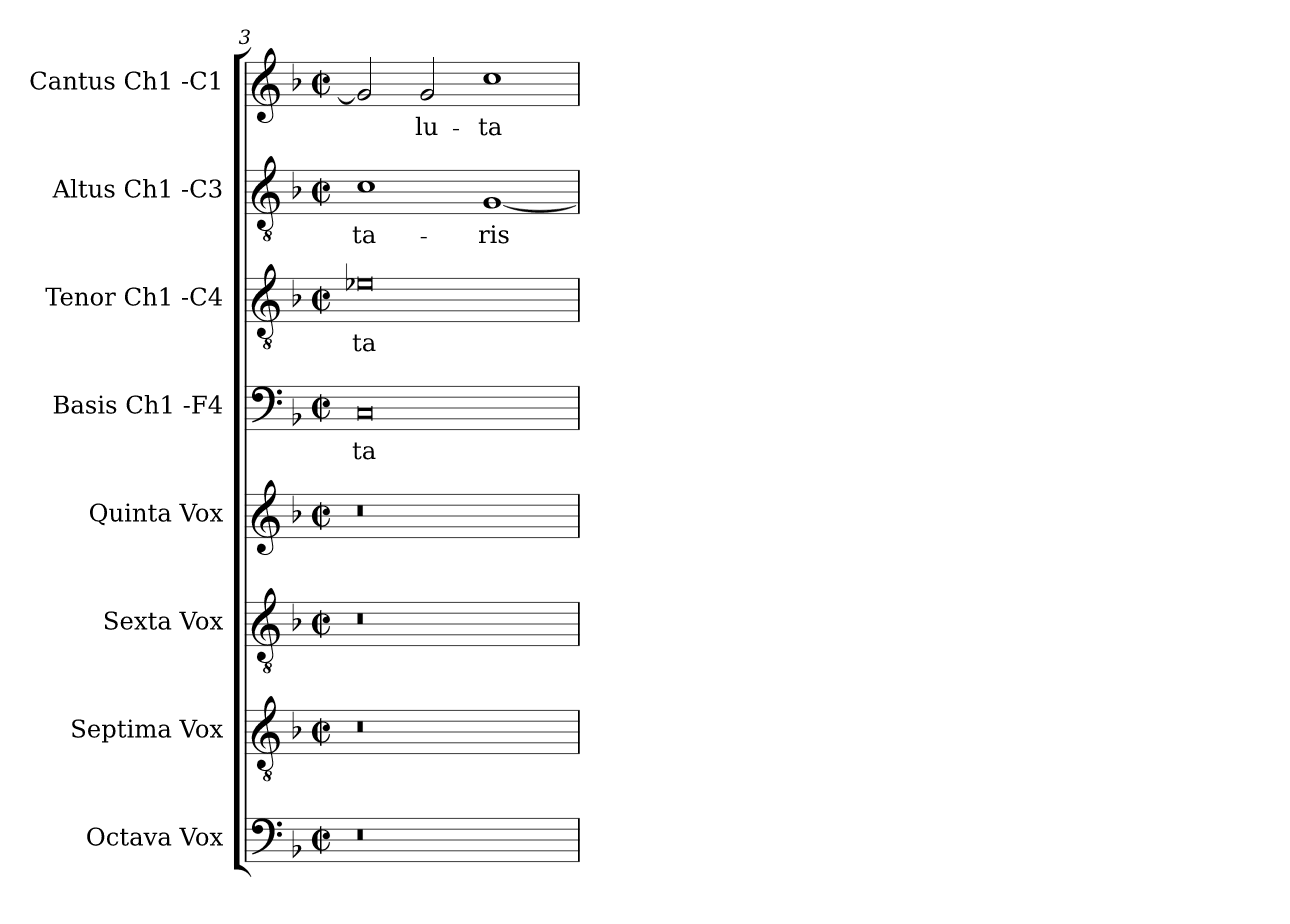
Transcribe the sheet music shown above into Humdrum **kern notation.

**kern	**kern	**kern	**kern	**kern	**text	**kern	**text	**kern	**text	**kern	**text
*part8	*part7	*part6	*part5	*part4	*part4	*part3	*part3	*part2	*part2	*part1	*part1
*staff8	*staff7	*staff6	*staff5	*staff4	*staff4	*staff3	*staff3	*staff2	*staff2	*staff1	*staff1
*I"Octava  Vox	*I"Septima  Vox	*I"Sexta  Vox	*I"Quinta  Vox	*I"Basis  Ch1 -F4	*	*I"Tenor  Ch1 -C4	*	*I"Altus  Ch1 -C3	*	*I"Cantus  Ch1 -C1	*
*	*	*	*	*I'B	*	*I'T	*	*I'A	*	*I'C	*
*clefF4	*clefGv2	*clefGv2	*clefG2	*clefF4	*	*clefGv2	*	*clefGv2	*	*clefG2	*
*k[b-]	*k[b-]	*k[b-]	*k[b-]	*k[b-]	*	*k[b-]	*	*k[b-]	*	*k[b-]	*
*F:	*F:	*F:	*F:	*F:	*	*F:	*	*F:	*	*F:	*
*M2/2	*M2/2	*M2/2	*M2/2	*M2/2	*	*M2/2	*	*M2/2	*	*M2/2	*
*met(c|)	*met(c|)	*met(c|)	*met(c|)	*met(c|)	*	*met(c|)	*	*met(c|)	*	*met(c|)	*
=3	=3	=3	=3	=3	=3	=3	=3	=3	=3	=3	=3
!	!	!	!	!	!LO:LY:b:rj	!	!LO:LY:b:rj	!	!LO:LY:b:rj	!	!LO:LY:b:cj
0r	0r	0r	0r	0C	-ta-	0e-X	-ta-	1c	-ta-	2g/]	--
!	!	!	!	!	!	!	!	!	!	!	!LO:LY:b:cj
.	.	.	.	.	.	.	.	.	.	2g/	-lu-
!	!	!	!	!	!	!	!	!	!LO:LY:b:rj	!	!LO:LY:b:cj
.	.	.	.	.	.	.	.	[<1G	-ris	1cc	-ta-
=	=	=	=	=	=	=	=	=	=	=	=
*-	*-	*-	*-	*-	*-	*-	*-	*-	*-	*-	*-
